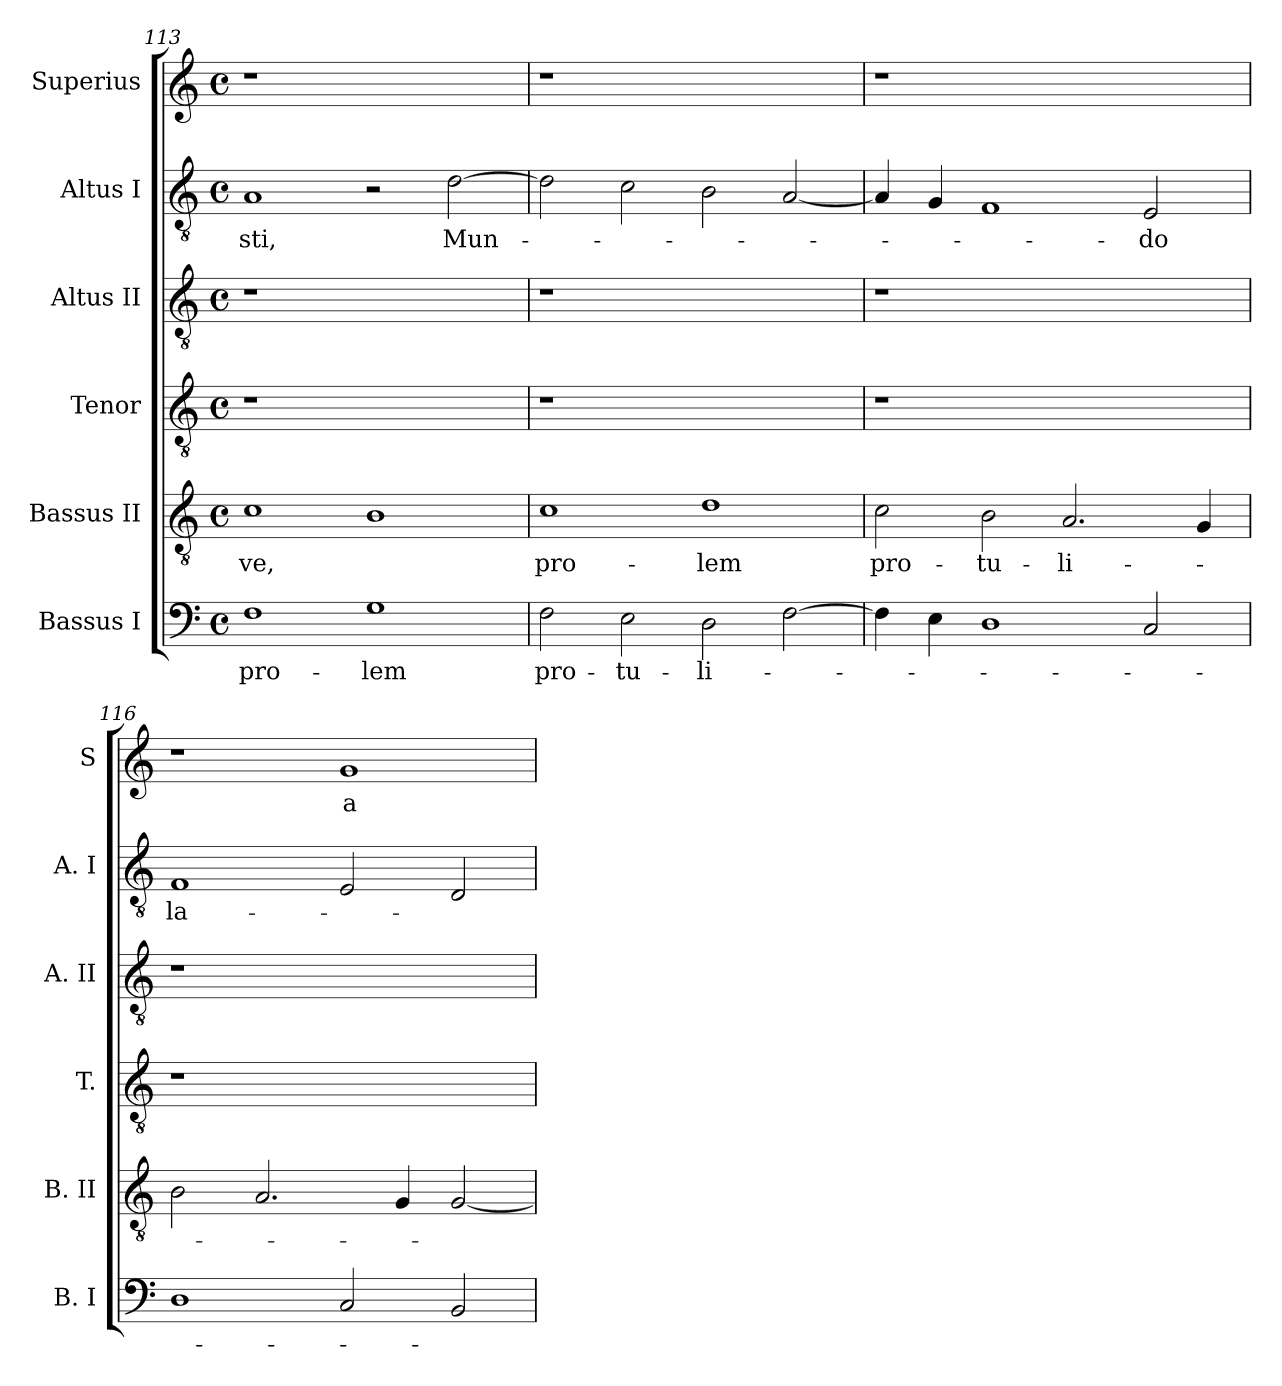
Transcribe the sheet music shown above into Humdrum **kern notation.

**kern	**text	**kern	**text	**kern	**kern	**kern	**text	**kern	**text
*part6	*part6	*part5	*part5	*part4	*part3	*part2	*part2	*part1	*part1
*staff6	*staff6	*staff5	*staff5	*staff4	*staff3	*staff2	*staff2	*staff1	*staff1
*I"Bassus I	*	*I"Bassus II	*	*I"Tenor	*I"Altus II	*I"Altus I	*	*I"Superius	*
*I'B. I	*	*I'B. II	*	*I'T.	*I'A. II	*I'A. I	*	*I'S	*
!!LO:LB:g=z
*clefF4	*	*clefGv2	*	*clefGv2	*clefGv2	*clefGv2	*	*clefG2	*
*	*	*ITrd7c12	*	*ITrd7c12	*ITrd7c12	*ITrd7c12	*	*	*
*k[]	*	*k[]	*	*k[]	*k[]	*k[]	*	*k[]	*
*C:	*	*C:	*	*C:	*C:	*C:	*	*C:	*
*M4/4	*	*M4/4	*	*M4/4	*M4/4	*M4/4	*	*M4/4	*
*met(c)	*	*met(c)	*	*met(c)	*met(c)	*met(c)	*	*met(c)	*
=113	=113	=113	=113	=113	=113	=113	=113	=113	=113
!	!LO:LY:b:color=#000000	!	!	!	!	!	!	!	!
!	!	!	!LO:LY:b:color=#000000	!LO:N:vis=1	!LO:N:vis=1	!	!	!	!
!	!	!	!	!	!	!	!LO:LY:b:color=#000000	!LO:N:vis=1	!
1Fi	pro-	1Ci	-ve,	1r	1r	1AAi	-sti,	1r	.
!	!LO:LY:b:color=#000000	!	!	!	!	!	!	!	!
1Gi	-lem	1BBi	.	1ryy	1ryy	2r	.	1ryy	.
!	!	!	!	!	!	!	!LO:LY:b:color=#000000	!	!
.	.	.	.	.	.	[>2Di\	Mun-	.	.
=114	=114	=114	=114	=114	=114	=114	=114	=114	=114
!	!LO:LY:b:color=#000000	!	!	!	!	!	!	!	!
!	!	!	!LO:LY:b:color=#000000	!LO:N:vis=1	!LO:N:vis=1	!	!	!LO:N:vis=1	!
2Fi\	pro-	1Ci	pro-	1r	1r	2Di\]	.	1r	.
!	!LO:LY:b:color=#000000	!	!	!	!	!	!	!	!
2Ei\	-tu-	.	.	.	.	2Ci\	.	.	.
!	!LO:LY:b:color=#000000	!	!	!	!	!	!	!	!
!	!	!	!LO:LY:b:color=#000000	!	!	!	!	!	!
2Di\	-li-	1Di	-lem	1ryy	1ryy	2BBi\	.	1ryy	.
[>2Fi\	.	.	.	.	.	[<2AAi/	.	.	.
=115	=115	=115	=115	=115	=115	=115	=115	=115	=115
!	!	!	!LO:LY:b:color=#000000	!LO:N:vis=1	!LO:N:vis=1	!	!	!LO:N:vis=1	!
4Fi\]	.	2Ci\	pro-	1r	1r	4AAi/]	.	1r	.
4Ei\	.	.	.	.	.	4GGi/	.	.	.
!	!	!	!LO:LY:b:color=#000000	!	!	!	!	!	!
1Di	.	2BBi\	-tu-	.	.	1FFi	.	.	.
!	!	!	!LO:LY:b:color=#000000	!	!	!	!	!	!
.	.	2.AAi/	-li-	1ryy	1ryy	.	.	1ryy	.
!	!	!	!	!	!	!	!LO:LY:b:color=#000000	!	!
2Ci/	.	.	.	.	.	2EEi/	-do	.	.
.	.	4GGi/	.	.	.	.	.	.	.
=116	=116	=116	=116	=116	=116	=116	=116	=116	=116
!	!	!	!	!LO:N:vis=1	!LO:N:vis=1	!	!	!	!
!	!	!	!	!	!	!	!LO:LY:b:color=#000000	!	!
1Di	.	2BBi\	.	1r	1r	1FFi	la-	1r	.
.	.	2.AAi/	.	.	.	.	.	.	.
!	!	!	!	!	!	!	!	!	!LO:LY:b:color=#000000
2Ci/	.	.	.	1ryy	1ryy	2EEi/	.	1gi	a-
.	.	4GGi/	.	.	.	.	.	.	.
2BBi/	.	[<2GGi/	.	.	.	2DDi/	.	.	.
=	=	=	=	=	=	=	=	=	=
*-	*-	*-	*-	*-	*-	*-	*-	*-	*-
